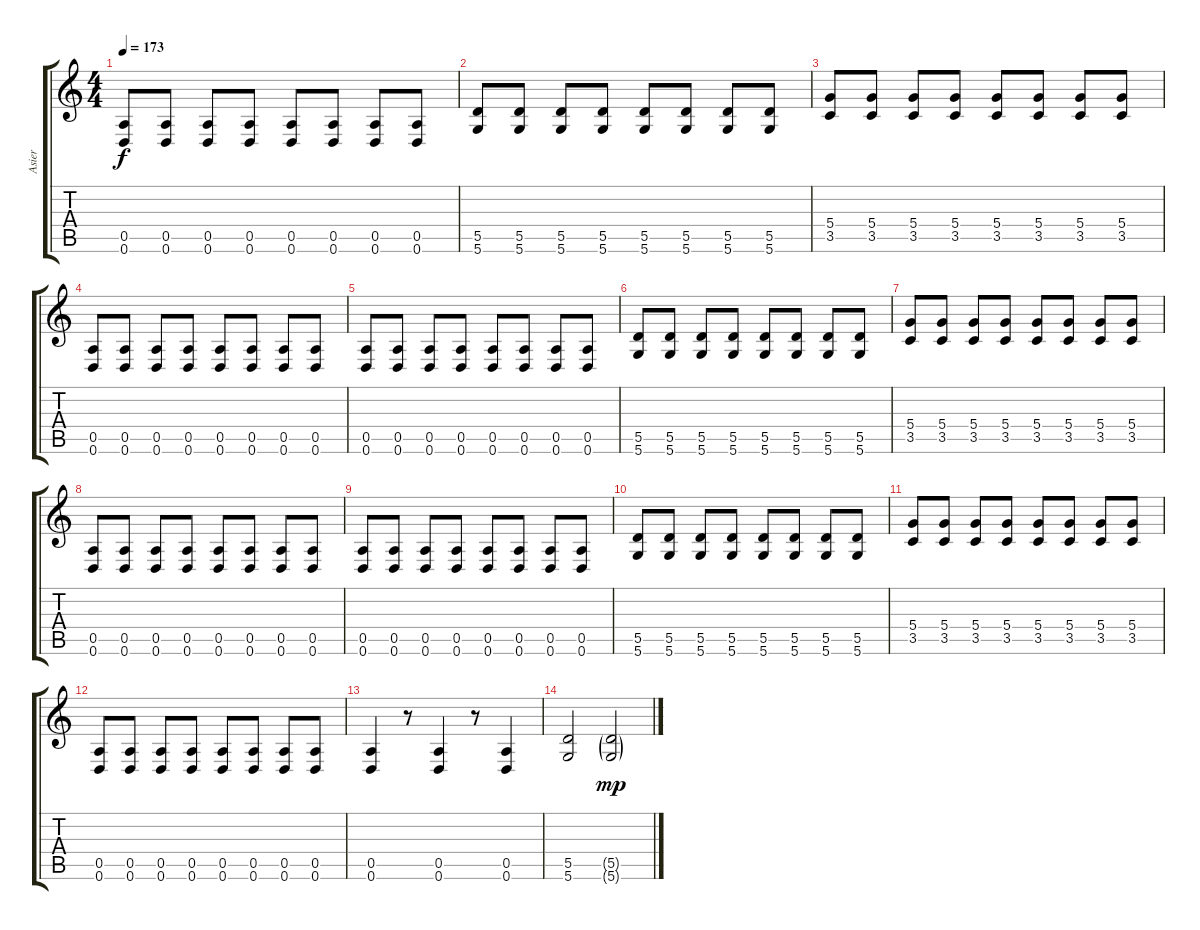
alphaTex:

\track ("Asier" "Asier") {instrument distortionguitar}
\staff {score tabs}
\tuning (E4 B3 G3 D3 A2 D2) {hide}
\ts (4 4)
\tempo 173
\clef g2
\ks c
(0.5 0.6).8{dy f} (0.5 0.6).8 (0.5 0.6).8 (0.5 0.6).8 (0.5 0.6).8 (0.5 0.6).8 (0.5 0.6).8 (0.5 0.6).8 |
(5.5 5.6).8 (5.5 5.6).8 (5.5 5.6).8 (5.5 5.6).8 (5.5 5.6).8 (5.5 5.6).8 (5.5 5.6).8 (5.5 5.6).8 |
(5.4 3.5).8 (5.4 3.5).8 (5.4 3.5).8 (5.4 3.5).8 (5.4 3.5).8 (5.4 3.5).8 (5.4 3.5).8 (5.4 3.5).8 |
(0.5 0.6).8 (0.5 0.6).8 (0.5 0.6).8 (0.5 0.6).8 (0.5 0.6).8 (0.5 0.6).8 (0.5 0.6).8 (0.5 0.6).8 |
(0.5 0.6).8 (0.5 0.6).8 (0.5 0.6).8 (0.5 0.6).8 (0.5 0.6).8 (0.5 0.6).8 (0.5 0.6).8 (0.5 0.6).8 |
(5.5 5.6).8 (5.5 5.6).8 (5.5 5.6).8 (5.5 5.6).8 (5.5 5.6).8 (5.5 5.6).8 (5.5 5.6).8 (5.5 5.6).8 |
(5.4 3.5).8 (5.4 3.5).8 (5.4 3.5).8 (5.4 3.5).8 (5.4 3.5).8 (5.4 3.5).8 (5.4 3.5).8 (5.4 3.5).8 |
(0.5 0.6).8 (0.5 0.6).8 (0.5 0.6).8 (0.5 0.6).8 (0.5 0.6).8 (0.5 0.6).8 (0.5 0.6).8 (0.5 0.6).8 |
(0.5 0.6).8 (0.5 0.6).8 (0.5 0.6).8 (0.5 0.6).8 (0.5 0.6).8 (0.5 0.6).8 (0.5 0.6).8 (0.5 0.6).8 |
(5.5 5.6).8 (5.5 5.6).8 (5.5 5.6).8 (5.5 5.6).8 (5.5 5.6).8 (5.5 5.6).8 (5.5 5.6).8 (5.5 5.6).8 |
(5.4 3.5).8 (5.4 3.5).8 (5.4 3.5).8 (5.4 3.5).8 (5.4 3.5).8 (5.4 3.5).8 (5.4 3.5).8 (5.4 3.5).8 |
(0.5 0.6).8 (0.5 0.6).8 (0.5 0.6).8 (0.5 0.6).8 (0.5 0.6).8 (0.5 0.6).8 (0.5 0.6).8 (0.5 0.6).8 |
(0.5 0.6).4 r.8 (0.5 0.6).4 r.8 (0.5 0.6).4 |
(5.5 5.6).2 (5.5{g} 5.6{g}).2{dy mp}
